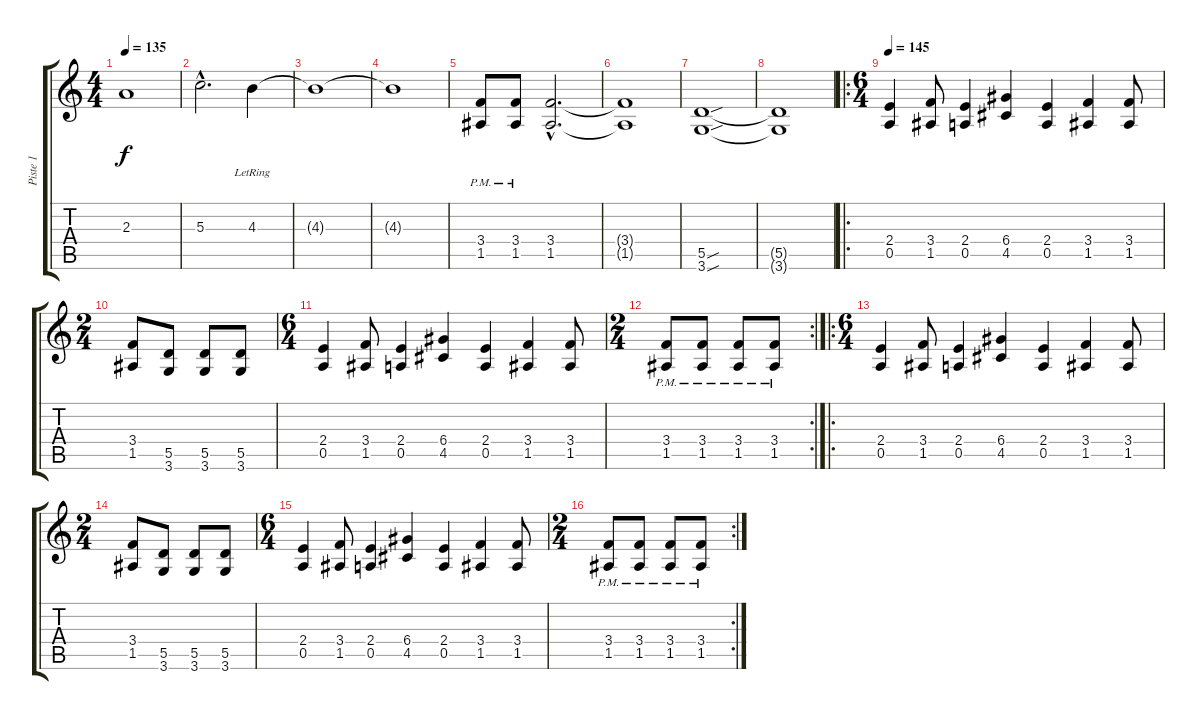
\track ("Piste 1" "Piste 1") {instrument distortionguitar}
\staff {score tabs}
\tuning (E4 B3 G3 D3 A2 E2) {hide}
\ts (4 4)
\tempo 135
\clef g2
\ks c
2.3.1{dy f} |
5.3{hac}.2{d} 4.3{lr}.4 |
4.3{t}.1 |
4.3{t}.1 |
(3.4{pm} 1.5).8 (3.4{pm} 1.5).8 (3.4{hac} 1.5{hac}).2{d} |
(3.4{t} 1.5{t}).1 |
(5.5{sou} 3.6{sou}).1 |
(5.5{t} 3.6{t}).1 |
\ro
\ts (6 4)
\tempo 145
(2.4 0.5).4 (3.4 1.5).8 (2.4 0.5).4 (6.4 4.5).4 (2.4 0.5).4 (3.4 1.5).4 (3.4 1.5).8 |
\ts (2 4)
(3.4 1.5).8 (5.5 3.6).8 (5.5 3.6).8 (5.5 3.6).8 |
\ts (6 4)
(2.4 0.5).4 (3.4 1.5).8 (2.4 0.5).4 (6.4 4.5).4 (2.4 0.5).4 (3.4 1.5).4 (3.4 1.5).8 |
\rc 2
\ts (2 4)
(3.4 1.5{pm}).8 (3.4 1.5{pm}).8 (3.4 1.5{pm}).8 (3.4 1.5{pm}).8 |
\ro
\ts (6 4)
(2.4 0.5).4 (3.4 1.5).8 (2.4 0.5).4 (6.4 4.5).4 (2.4 0.5).4 (3.4 1.5).4 (3.4 1.5).8 |
\ts (2 4)
(3.4 1.5).8 (5.5 3.6).8 (5.5 3.6).8 (5.5 3.6).8 |
\ts (6 4)
(2.4 0.5).4 (3.4 1.5).8 (2.4 0.5).4 (6.4 4.5).4 (2.4 0.5).4 (3.4 1.5).4 (3.4 1.5).8 |
\rc 2
\ts (2 4)
(3.4 1.5{pm}).8 (3.4 1.5{pm}).8 (3.4 1.5{pm}).8 (3.4 1.5{pm}).8
